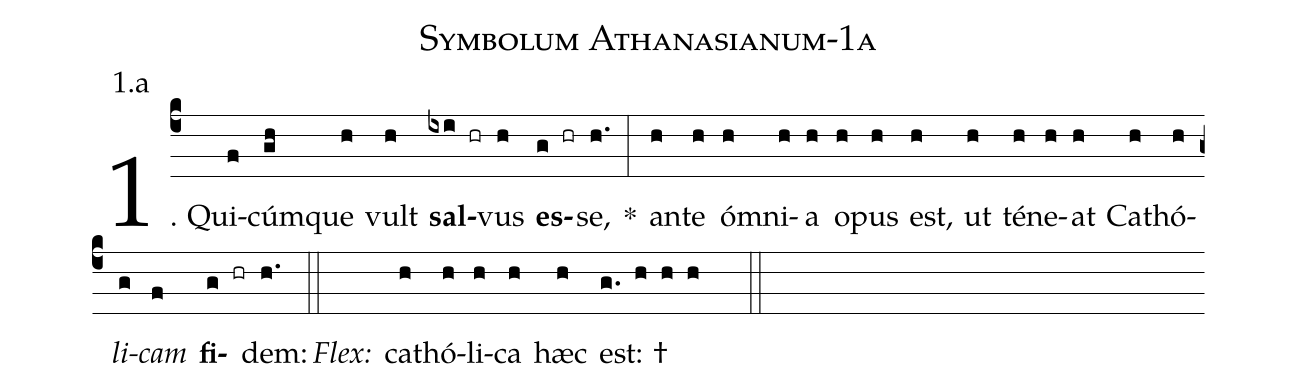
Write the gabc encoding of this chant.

name: Symbolum Athanasianum-1a;
annotation: 1.a;
%%
(c4)1. Qui(f)cúm(gh)que(h) vult(h) <b>sal</b>(ixi hr)vus(h) <b>es</b>(g hr)se,(h.) *(:) an(h)te(h) óm(h)ni(h)a(h) o(h)pus(h) est,(h) ut(h) té(h)ne(h)at(h) Ca(h)thó(h)<i>li</i>(g)<i>cam</i>(f) <b>fi</b>(g hr)dem:(h.) (::)
<i>Flex:</i>()  ca(h)thó(h)li(h)ca(h) hæc(h) est: †(g. h h h  ::)
